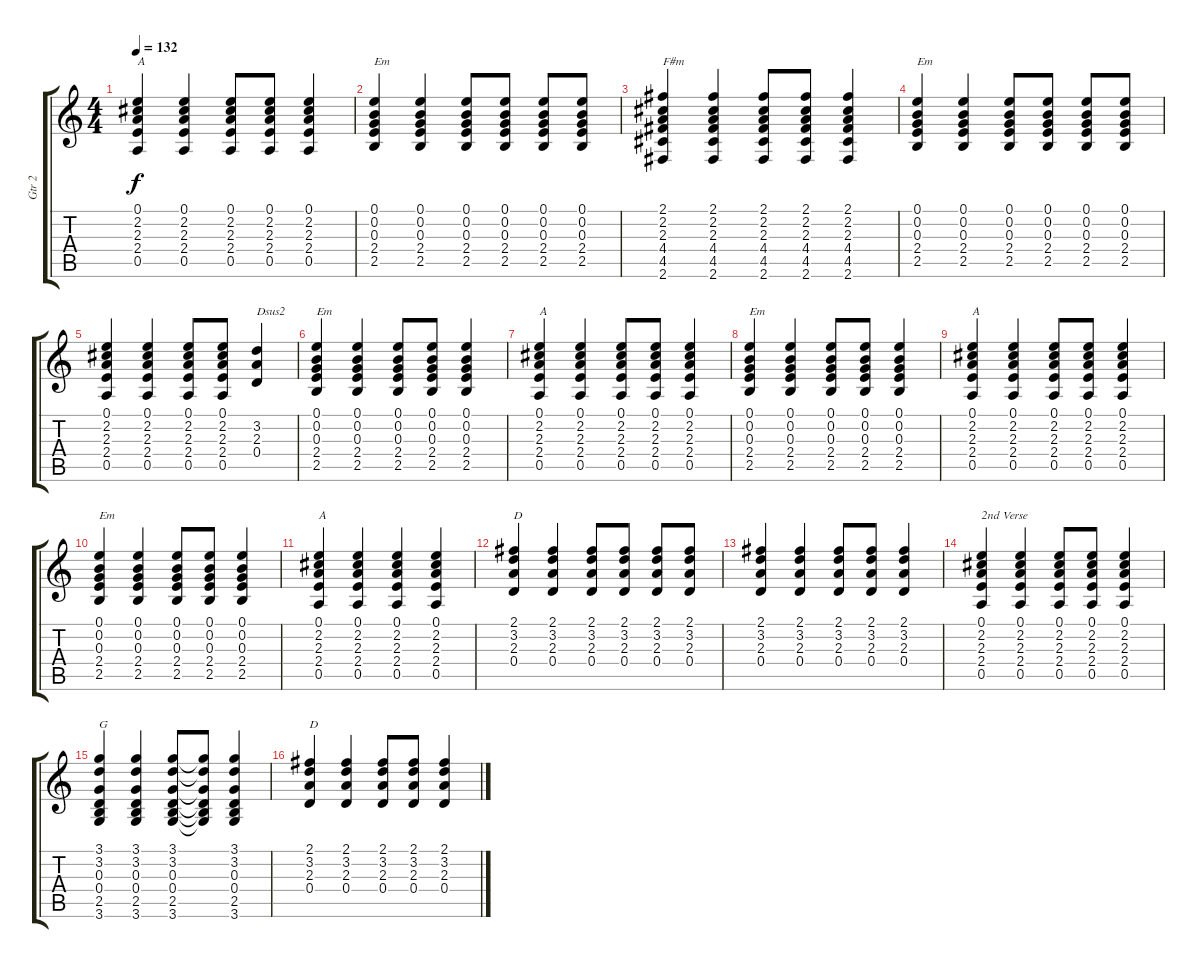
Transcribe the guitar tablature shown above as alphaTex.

\track ("Gtr 2" "Gtr 2") {instrument acousticguitarnylon}
\staff {score tabs}
\tuning (E4 B3 G3 D3 A2 E2) {hide}
\ts (4 4)
\tempo 132
\clef g2
\ks c
(0.1 2.2 2.3 2.4 0.5).4{txt "A" dy f} (0.1 2.2 2.3 2.4 0.5).4 (0.1 2.2 2.3 2.4 0.5).8 (0.1 2.2 2.3 2.4 0.5).8 (0.1 2.2 2.3 2.4 0.5).4 |
(0.1 0.2 0.3 2.4 2.5).4{txt "Em"} (0.1 0.2 0.3 2.4 2.5).4 (0.1 0.2 0.3 2.4 2.5).8 (0.1 0.2 0.3 2.4 2.5).8 (0.1 0.2 0.3 2.4 2.5).8 (0.1 0.2 0.3 2.4 2.5).8 |
(2.1 2.2 2.3 4.4 4.5 2.6).4{txt "F#m"} (2.1 2.2 2.3 4.4 4.5 2.6).4 (2.1 2.2 2.3 4.4 4.5 2.6).8 (2.1 2.2 2.3 4.4 4.5 2.6).8 (2.1 2.2 2.3 4.4 4.5 2.6).4 |
(0.1 0.2 0.3 2.4 2.5).4{txt "Em"} (0.1 0.2 0.3 2.4 2.5).4 (0.1 0.2 0.3 2.4 2.5).8 (0.1 0.2 0.3 2.4 2.5).8 (0.1 0.2 0.3 2.4 2.5).8 (0.1 0.2 0.3 2.4 2.5).8 |
(0.1 2.2 2.3 2.4 0.5).4 (0.1 2.2 2.3 2.4 0.5).4 (0.1 2.2 2.3 2.4 0.5).8 (0.1 2.2 2.3 2.4 0.5).8 (3.2 2.3 0.4).4{txt "Dsus2"} |
(0.1 0.2 0.3 2.4 2.5).4{txt "Em"} (0.1 0.2 0.3 2.4 2.5).4 (0.1 0.2 0.3 2.4 2.5).8 (0.1 0.2 0.3 2.4 2.5).8 (0.1 0.2 0.3 2.4 2.5).4 |
(0.1 2.2 2.3 2.4 0.5).4{txt "A"} (0.1 2.2 2.3 2.4 0.5).4 (0.1 2.2 2.3 2.4 0.5).8 (0.1 2.2 2.3 2.4 0.5).8 (0.1 2.2 2.3 2.4 0.5).4 |
(0.1 0.2 0.3 2.4 2.5).4{txt "Em"} (0.1 0.2 0.3 2.4 2.5).4 (0.1 0.2 0.3 2.4 2.5).8 (0.1 0.2 0.3 2.4 2.5).8 (0.1 0.2 0.3 2.4 2.5).4 |
(0.1 2.2 2.3 2.4 0.5).4{txt "A"} (0.1 2.2 2.3 2.4 0.5).4 (0.1 2.2 2.3 2.4 0.5).8 (0.1 2.2 2.3 2.4 0.5).8 (0.1 2.2 2.3 2.4 0.5).4 |
(0.1 0.2 0.3 2.4 2.5).4{txt "Em"} (0.1 0.2 0.3 2.4 2.5).4 (0.1 0.2 0.3 2.4 2.5).8 (0.1 0.2 0.3 2.4 2.5).8 (0.1 0.2 0.3 2.4 2.5).4 |
(0.1 2.2 2.3 2.4 0.5).4{txt "A"} (0.1 2.2 2.3 2.4 0.5).4 (0.1 2.2 2.3 2.4 0.5).4 (0.1 2.2 2.3 2.4 0.5).4 |
(2.1 3.2 2.3 0.4).4{txt "D"} (2.1 3.2 2.3 0.4).4 (2.1 3.2 2.3 0.4).8 (2.1 3.2 2.3 0.4).8 (2.1 3.2 2.3 0.4).8 (2.1 3.2 2.3 0.4).8 |
(2.1 3.2 2.3 0.4).4 (2.1 3.2 2.3 0.4).4 (2.1 3.2 2.3 0.4).8 (2.1 3.2 2.3 0.4).8 (2.1 3.2 2.3 0.4).4 |
(0.1 2.2 2.3 2.4 0.5).4{txt "2nd Verse"} (0.1 2.2 2.3 2.4 0.5).4 (0.1 2.2 2.3 2.4 0.5).8 (0.1 2.2 2.3 2.4 0.5).8 (0.1 2.2 2.3 2.4 0.5).4 |
(3.1 3.2 0.3 0.4 2.5 3.6).4{txt "G"} (3.1 3.2 0.3 0.4 2.5 3.6).4 (3.1 3.2 0.3 0.4 2.5 3.6).8 (3.1{t} 3.2{t} 0.3{t} 0.4{t} 2.5{t} 3.6{t}).8 (3.1 3.2 0.3 0.4 2.5 3.6).4 |
(2.1 3.2 2.3 0.4).4{txt "D"} (2.1 3.2 2.3 0.4).4 (2.1 3.2 2.3 0.4).8 (2.1 3.2 2.3 0.4).8 (2.1 3.2 2.3 0.4).4
